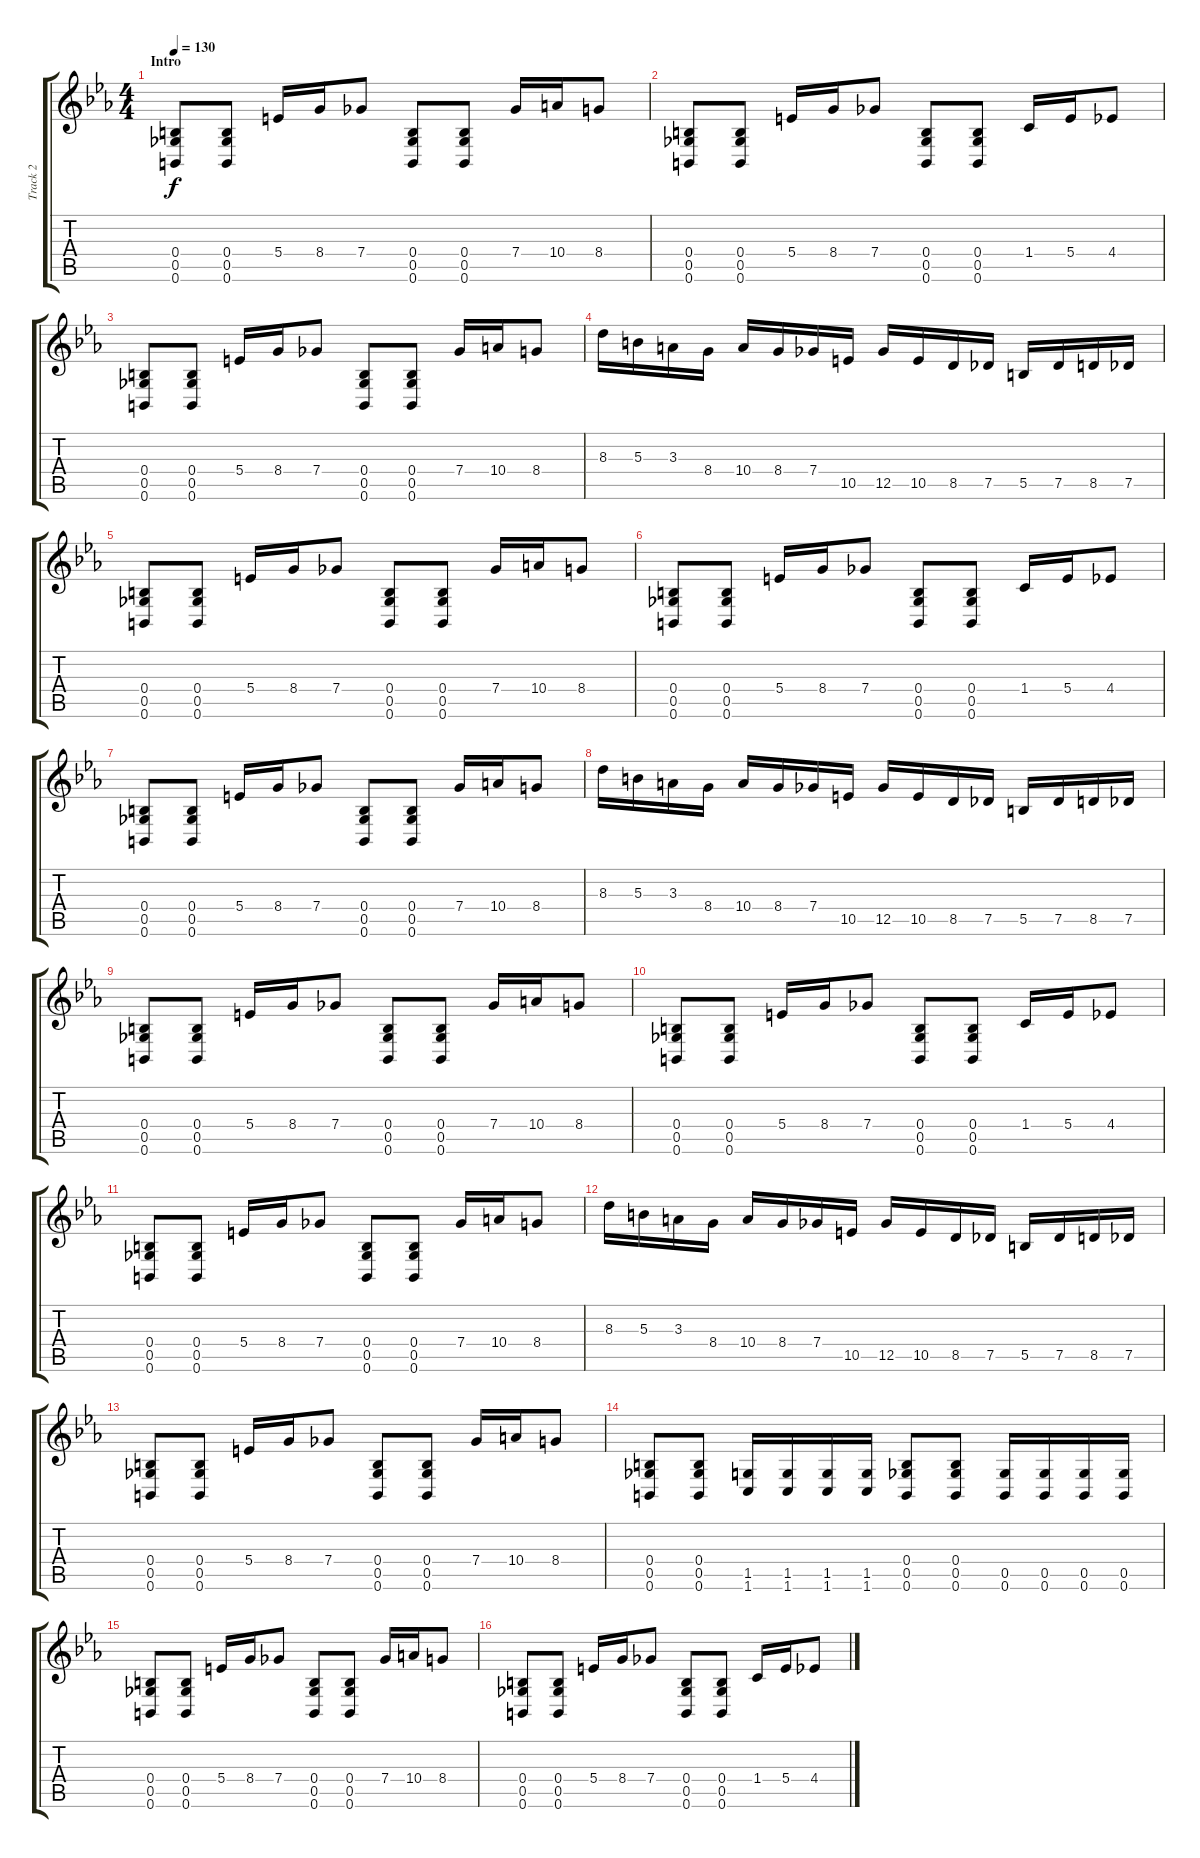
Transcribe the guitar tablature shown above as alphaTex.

\track ("Track 2" "Track 2") {instrument distortionguitar}
\staff {score tabs}
\tuning (E4 B3 Gb3 B2 Gb2 B1) {hide}
\ts (4 4)
\section ("" "Intro")
\tempo 130
\clef g2
\ks eb
(0.4 0.5 0.6).8{dy f instrument distortionguitar} (0.4 0.5 0.6).8 5.4.16 8.4.16 7.4.8 (0.4 0.5 0.6).8 (0.4 0.5 0.6).8 7.4.16 10.4.16 8.4.8 |
(0.4 0.5 0.6).8 (0.4 0.5 0.6).8 5.4.16 8.4.16 7.4.8 (0.4 0.5 0.6).8 (0.4 0.5 0.6).8 1.4.16 5.4.16 4.4.8 |
(0.4 0.5 0.6).8 (0.4 0.5 0.6).8 5.4.16 8.4.16 7.4.8 (0.4 0.5 0.6).8 (0.4 0.5 0.6).8 7.4.16 10.4.16 8.4.8 |
8.3.16 5.3.16 3.3.16 8.4.16 10.4.16 8.4.16 7.4.16 10.5.16 12.5.16 10.5.16 8.5.16 7.5.16 5.5.16 7.5.16 8.5.16 7.5.16 |
(0.4 0.5 0.6).8 (0.4 0.5 0.6).8 5.4.16 8.4.16 7.4.8 (0.4 0.5 0.6).8 (0.4 0.5 0.6).8 7.4.16 10.4.16 8.4.8 |
(0.4 0.5 0.6).8 (0.4 0.5 0.6).8 5.4.16 8.4.16 7.4.8 (0.4 0.5 0.6).8 (0.4 0.5 0.6).8 1.4.16 5.4.16 4.4.8 |
(0.4 0.5 0.6).8 (0.4 0.5 0.6).8 5.4.16 8.4.16 7.4.8 (0.4 0.5 0.6).8 (0.4 0.5 0.6).8 7.4.16 10.4.16 8.4.8 |
8.3.16 5.3.16 3.3.16 8.4.16 10.4.16 8.4.16 7.4.16 10.5.16 12.5.16 10.5.16 8.5.16 7.5.16 5.5.16 7.5.16 8.5.16 7.5.16 |
(0.4 0.5 0.6).8 (0.4 0.5 0.6).8 5.4.16 8.4.16 7.4.8 (0.4 0.5 0.6).8 (0.4 0.5 0.6).8 7.4.16 10.4.16 8.4.8 |
(0.4 0.5 0.6).8 (0.4 0.5 0.6).8 5.4.16 8.4.16 7.4.8 (0.4 0.5 0.6).8 (0.4 0.5 0.6).8 1.4.16 5.4.16 4.4.8 |
(0.4 0.5 0.6).8 (0.4 0.5 0.6).8 5.4.16 8.4.16 7.4.8 (0.4 0.5 0.6).8 (0.4 0.5 0.6).8 7.4.16 10.4.16 8.4.8 |
8.3.16 5.3.16 3.3.16 8.4.16 10.4.16 8.4.16 7.4.16 10.5.16 12.5.16 10.5.16 8.5.16 7.5.16 5.5.16 7.5.16 8.5.16 7.5.16 |
(0.4 0.5 0.6).8 (0.4 0.5 0.6).8 5.4.16 8.4.16 7.4.8 (0.4 0.5 0.6).8 (0.4 0.5 0.6).8 7.4.16 10.4.16 8.4.8 |
(0.4 0.5 0.6).8 (0.4 0.5 0.6).8 (1.5 1.6).16 (1.5 1.6).16 (1.5 1.6).16 (1.5 1.6).16 (0.4 0.5 0.6).8 (0.4 0.5 0.6).8 (0.5 0.6).16 (0.5 0.6).16 (0.5 0.6).16 (0.5 0.6).16 |
(0.4 0.5 0.6).8 (0.4 0.5 0.6).8 5.4.16 8.4.16 7.4.8 (0.4 0.5 0.6).8 (0.4 0.5 0.6).8 7.4.16 10.4.16 8.4.8 |
(0.4 0.5 0.6).8 (0.4 0.5 0.6).8 5.4.16 8.4.16 7.4.8 (0.4 0.5 0.6).8 (0.4 0.5 0.6).8 1.4.16 5.4.16 4.4.8
